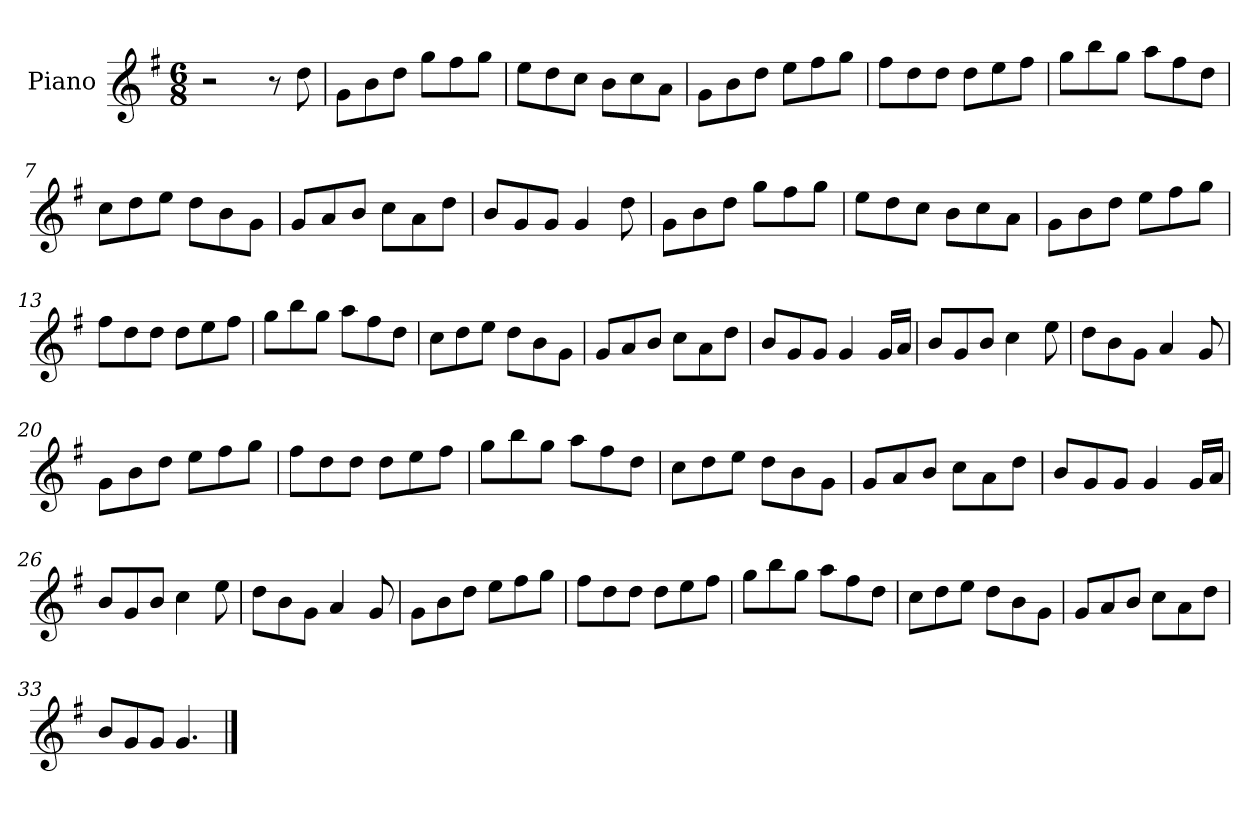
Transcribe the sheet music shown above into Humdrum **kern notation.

**kern
*part1
*staff1
*I"Piano
*I'Pno
*clefG2
*k[f#]
*M6/8
=1
2r
8r
8dd\
=2
8g\L
8b\
8dd\J
8gg\L
8ff#\
8gg\J
=3
8ee\L
8dd\
8cc\J
8b\L
8cc\
8a\J
=4
8g\L
8b\
8dd\J
8ee\L
8ff#\
8gg\J
=5
8ff#\L
8dd\
8dd\J
8dd\L
8ee\
8ff#\J
=6
8gg\L
8bb\
8gg\J
8aa\L
8ff#\
8dd\J
=7
8cc\L
8dd\
8ee\J
8dd\L
8b\
8g\J
=8
8g/L
8a/
8b/J
8cc\L
8a\
8dd\J
=9
8b/L
8g/
8g/J
4g/
8dd\
=10
8g\L
8b\
8dd\J
8gg\L
8ff#\
8gg\J
=11
8ee\L
8dd\
8cc\J
8b\L
8cc\
8a\J
=12
8g\L
8b\
8dd\J
8ee\L
8ff#\
8gg\J
=13
8ff#\L
8dd\
8dd\J
8dd\L
8ee\
8ff#\J
=14
8gg\L
8bb\
8gg\J
8aa\L
8ff#\
8dd\J
=15
8cc\L
8dd\
8ee\J
8dd\L
8b\
8g\J
=16
8g/L
8a/
8b/J
8cc\L
8a\
8dd\J
=17
8b/L
8g/
8g/J
4g/
16g/LL
16a/JJ
=18
8b/L
8g/
8b/J
4cc\
8ee\
=19
8dd\L
8b\
8g\J
4a/
8g/
=20
8g\L
8b\
8dd\J
8ee\L
8ff#\
8gg\J
=21
8ff#\L
8dd\
8dd\J
8dd\L
8ee\
8ff#\J
=22
8gg\L
8bb\
8gg\J
8aa\L
8ff#\
8dd\J
=23
8cc\L
8dd\
8ee\J
8dd\L
8b\
8g\J
=24
8g/L
8a/
8b/J
8cc\L
8a\
8dd\J
=25
8b/L
8g/
8g/J
4g/
16g/LL
16a/JJ
=26
8b/L
8g/
8b/J
4cc\
8ee\
=27
8dd\L
8b\
8g\J
4a/
8g/
=28
8g\L
8b\
8dd\J
8ee\L
8ff#\
8gg\J
=29
8ff#\L
8dd\
8dd\J
8dd\L
8ee\
8ff#\J
=30
8gg\L
8bb\
8gg\J
8aa\L
8ff#\
8dd\J
=31
8cc\L
8dd\
8ee\J
8dd\L
8b\
8g\J
=32
8g/L
8a/
8b/J
8cc\L
8a\
8dd\J
=33
8b/L
8g/
8g/J
4.g/
==
*-
